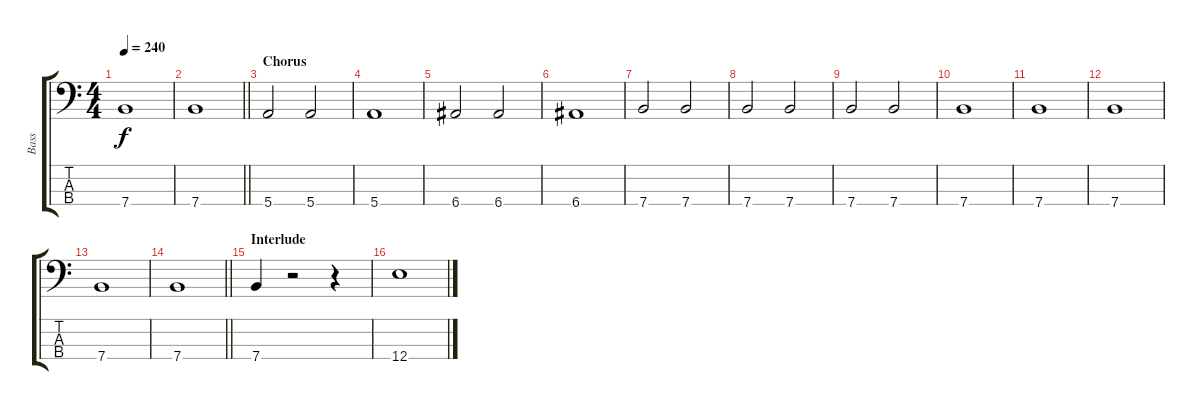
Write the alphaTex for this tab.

\track ("Bass" "Bass") {instrument fretlessbass}
\staff {score tabs}
\tuning (G2 D2 A1 E1) {hide}
\ts (4 4)
\tempo 240
\clef f4
\ks c
7.4.1{dy f} |
\barLineRight lightlight
7.4.1 |
\section ("" "Chorus")
5.4.2 5.4.2 |
5.4.1 |
6.4.2 6.4.2 |
6.4.1 |
7.4.2 7.4.2 |
7.4.2 7.4.2 |
7.4.2 7.4.2 |
7.4.1 |
7.4.1 |
7.4.1 |
7.4.1 |
\barLineRight lightlight
7.4.1 |
\section ("" "Interlude")
7.4.4 r.2 r.4 |
12.4.1
